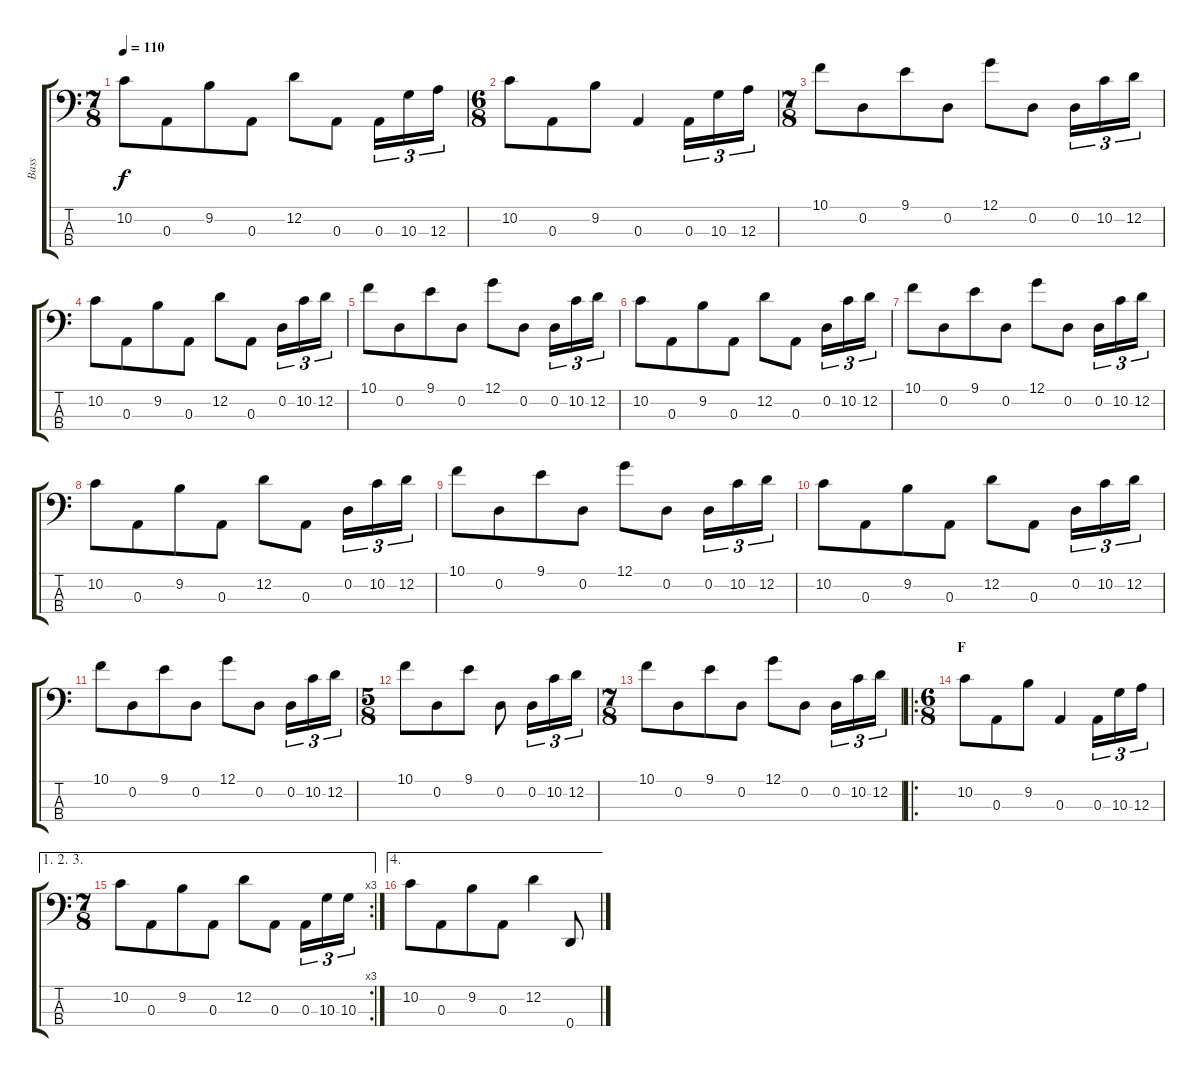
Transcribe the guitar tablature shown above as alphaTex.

\track ("Bass" "Bass") {instrument electricbasspick}
\staff {score tabs}
\tuning (G2 D2 A1 D1) {hide}
\ts (7 8)
\tempo 110
\clef f4
\ks c
10.2.8{dy f} 0.3.8 9.2.8 0.3.8 12.2.8 0.3.8 0.3.16{tu (3 2)} 10.3.16{tu (3 2)} 12.3.16{tu (3 2)} |
\ts (6 8)
10.2.8 0.3.8 9.2.8 0.3.4 0.3.16{tu (3 2)} 10.3.16{tu (3 2)} 12.3.16{tu (3 2)} |
\ts (7 8)
10.1.8 0.2.8 9.1.8 0.2.8 12.1.8 0.2.8 0.2.16{tu (3 2)} 10.2.16{tu (3 2)} 12.2.16{tu (3 2)} |
10.2.8 0.3.8 9.2.8 0.3.8 12.2.8 0.3.8 0.2.16{tu (3 2)} 10.2.16{tu (3 2)} 12.2.16{tu (3 2)} |
10.1.8 0.2.8 9.1.8 0.2.8 12.1.8 0.2.8 0.2.16{tu (3 2)} 10.2.16{tu (3 2)} 12.2.16{tu (3 2)} |
10.2.8 0.3.8 9.2.8 0.3.8 12.2.8 0.3.8 0.2.16{tu (3 2)} 10.2.16{tu (3 2)} 12.2.16{tu (3 2)} |
10.1.8 0.2.8 9.1.8 0.2.8 12.1.8 0.2.8 0.2.16{tu (3 2)} 10.2.16{tu (3 2)} 12.2.16{tu (3 2)} |
10.2.8 0.3.8 9.2.8 0.3.8 12.2.8 0.3.8 0.2.16{tu (3 2)} 10.2.16{tu (3 2)} 12.2.16{tu (3 2)} |
10.1.8 0.2.8 9.1.8 0.2.8 12.1.8 0.2.8 0.2.16{tu (3 2)} 10.2.16{tu (3 2)} 12.2.16{tu (3 2)} |
10.2.8 0.3.8 9.2.8 0.3.8 12.2.8 0.3.8 0.2.16{tu (3 2)} 10.2.16{tu (3 2)} 12.2.16{tu (3 2)} |
10.1.8 0.2.8 9.1.8 0.2.8 12.1.8 0.2.8 0.2.16{tu (3 2)} 10.2.16{tu (3 2)} 12.2.16{tu (3 2)} |
\ts (5 8)
10.1.8 0.2.8 9.1.8 0.2.8 0.2.16{tu (3 2)} 10.2.16{tu (3 2)} 12.2.16{tu (3 2)} |
\ts (7 8)
10.1.8 0.2.8 9.1.8 0.2.8 12.1.8 0.2.8 0.2.16{tu (3 2)} 10.2.16{tu (3 2)} 12.2.16{tu (3 2)} |
\ro
\ts (6 8)
\section ("" "F")
10.2.8 0.3.8 9.2.8 0.3.4 0.3.16{tu (3 2)} 10.3.16{tu (3 2)} 12.3.16{tu (3 2)} |
\ae (1 2 3)
\rc 3
\ts (7 8)
10.2.8 0.3.8 9.2.8 0.3.8 12.2.8 0.3.8 0.3.16{tu (3 2)} 10.3.16{tu (3 2)} 10.3.16{tu (3 2)} |
\ae 4
10.2.8 0.3.8 9.2.8 0.3.8 12.2.4 0.4.8
